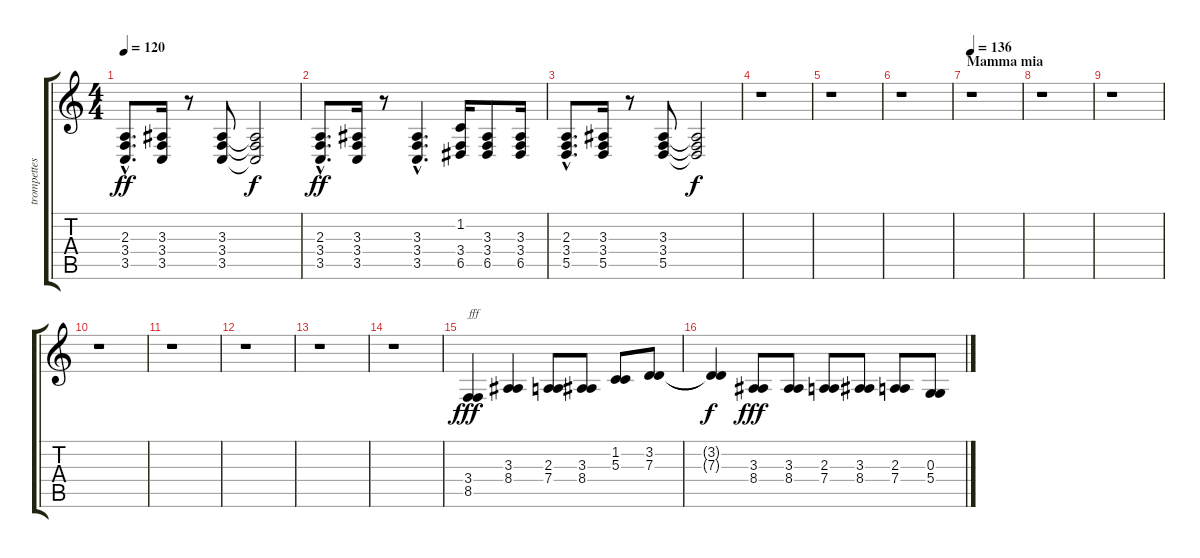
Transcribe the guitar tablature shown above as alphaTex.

\track ("trompettes" "trompettes") {instrument trumpet}
\staff {score tabs}
\tuning (E4 B3 G3 D3 A2 E2) {hide}
\ts (4 4)
\tempo 120
\clef g2
\ks c
(2.3{hac} 3.4{hac} 3.5{hac}).8{d dy ff} (3.3 3.4 3.5).16 r.8 (3.3 3.4 3.5).8 (3.3{t} 3.4{t} 3.5{t}).2{dy f} |
(2.3{hac} 3.4{hac} 3.5{hac}).8{d dy ff} (3.3 3.4 3.5).16 r.8 (3.3{hac} 3.4{hac} 3.5{hac}).4{d} (1.2 3.4 6.5).16 (3.3 3.4 6.5).8 (3.3 3.4 6.5).16 |
(2.3{hac} 3.4{hac} 5.5{hac}).8{d} (3.3 3.4 5.5).16 r.8 (3.3 3.4 5.5).8 (3.3{t} 3.4{t} 5.5{t}).2{dy f} |
r.1 |
r.1 |
r.1 |
\section ("" "Mamma mia")
\tempo 136
r.1 |
r.1 |
r.1 |
r.1 |
r.1 |
r.1 |
r.1 |
r.1 |
(3.4 8.5).4{txt "fff" dy fff} (3.3 8.4).4 (2.3 7.4).8 (3.3 8.4).8 (1.2 5.3).8 (3.2 7.3).8 |
(3.2{t} 7.3{t}).4{dy f} (3.3 8.4).8{dy fff} (3.3 8.4).8 (2.3 7.4).8 (3.3 8.4).8 (2.3 7.4).8 (0.3 5.4).8
